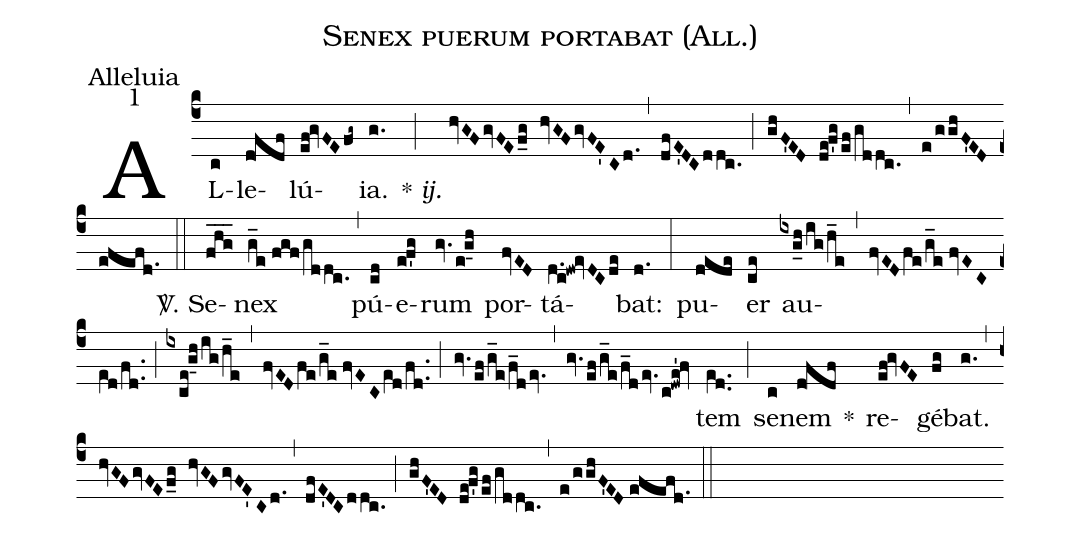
name:Senex puerum portabat (All.);
office-part:Alleluia;
mode:1;
%%
(c4) AL(c)le(d!fdf)lú(ef!gvFEfg~)ia.(g.) {*}~<i>ij.</i>(;) (hvGFgvFEf_g hvGFgvFE'Cd.) (,) (dfE'DCddc.) (;) (ghF'ED de!f'g/ef/gddc.) (,) (e/gghF'ED//efefd.) (::)
<sp>V/</sp>. Se(fhg___)nex(g_e//fgf/gddc.) (,) pú(cd)e(ef'g)rum(gv.e!g_4h) por(fvED)tá(d.c!dw!evDCde)bat:(d.) (:)
pu(dede)er(ce) au(ixg_h/ig/h_e)(,)(fvEDfe/g_e//fvECe[ll:1]d/fd..)(;)(ixce!g_4h/ig/h_e)(,)(fvEDfe/g_e//fvECe[ll:1]d/fd..)(;)(gv.ef/g_e/f_dev.)(,)(gv.ef/g_e/f_dev.c!dwe'!fv)tem(e[ll:1]d..) (;) se(c)nem(d!fdf) *()
re(ef!gvFE)gé(fg)bat.(g.) (,) (hvGFgvFEf_g hvGFgvFE'Cd.) (,) (dfE'DCddc.) (;) (ghF'ED de!f'g/ef/gddc.) (,) (e/gghF'ED//efefd.) (::)
